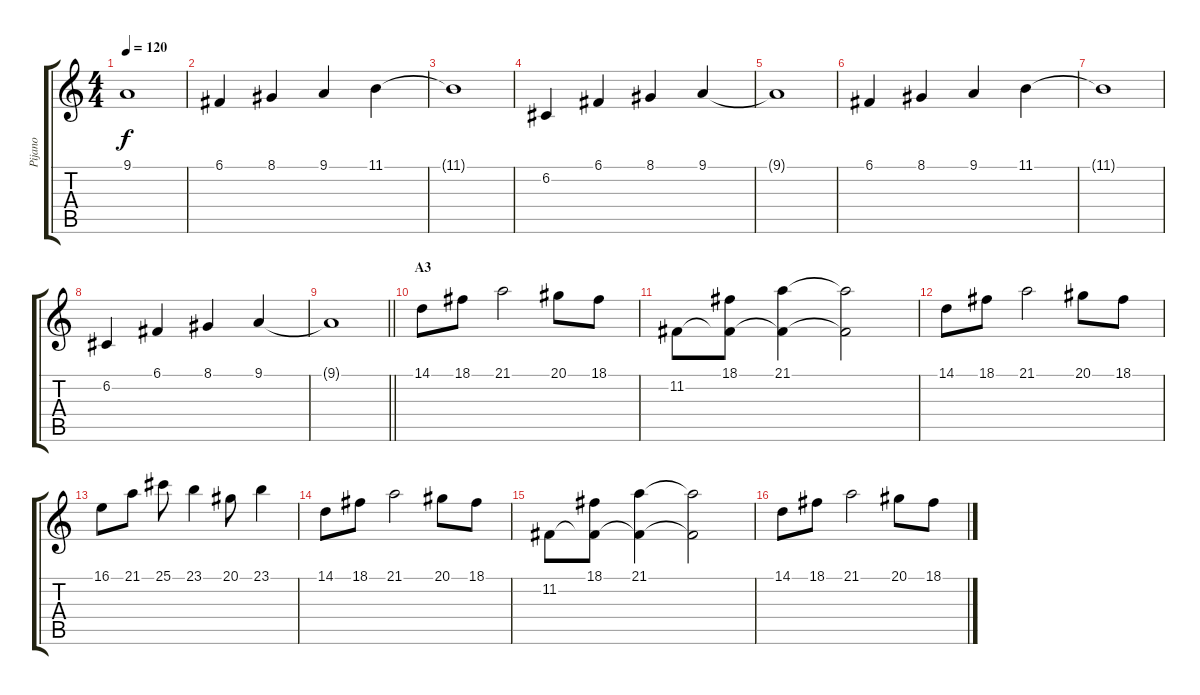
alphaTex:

\track ("Pijano" "Pijano") {instrument acousticgrandpiano}
\staff {score tabs}
\tuning (C4 G3 Eb3 Bb2 F2 C2) {hide}
\ts (4 4)
\tempo 120
\clef g2
\ks c
9.1{t}.1{dy f} |
6.1.4 8.1.4 9.1.4 11.1.4 |
11.1{t}.1 |
6.2.4 6.1.4 8.1.4 9.1.4 |
9.1{t}.1 |
6.1.4 8.1.4 9.1.4 11.1.4 |
11.1{t}.1 |
6.2.4 6.1.4 8.1.4 9.1.4 |
\barLineRight lightlight
9.1{t}.1 |
\section ("" "A3")
14.1.8 18.1.8 21.1.2 20.1.8 18.1.8 |
11.2.8 (18.1 11.2{t}).8 (21.1 11.2{t}).4 (21.1{t} 11.2{t}).2 |
14.1.8 18.1.8 21.1.2 20.1.8 18.1.8 |
16.1.8 21.1.8 25.1.8 23.1.4 20.1.8 23.1.4 |
14.1.8 18.1.8 21.1.2 20.1.8 18.1.8 |
11.2.8 (18.1 11.2{t}).8 (21.1 11.2{t}).4 (21.1{t} 11.2{t}).2 |
14.1.8 18.1.8 21.1.2 20.1.8 18.1.8
